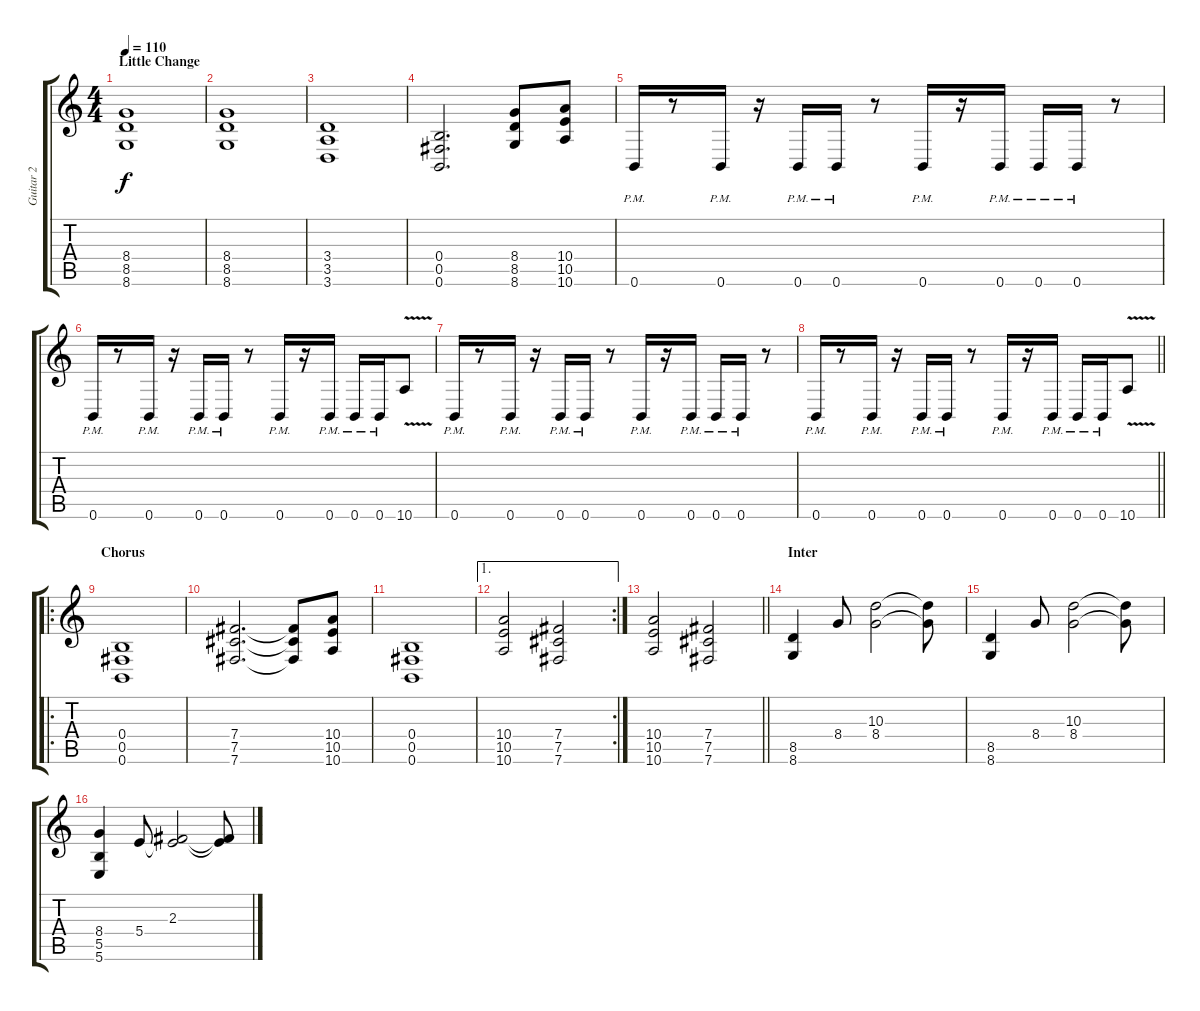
\track ("Guitar 2" "Guitar 2") {instrument distortionguitar}
\staff {score tabs}
\tuning (Db4 Ab3 E3 B2 Gb2 B1) {hide}
\ts (4 4)
\section ("" "Little Change")
\tempo 110
\clef g2
\ks c
(8.4 8.5 8.6).1{dy f} |
(8.4 8.5 8.6).1 |
(3.4 3.5 3.6).1 |
(0.4 0.5 0.6).2{d} (8.4 8.5 8.6).8 (10.4 10.5 10.6).8 |
0.6{pm}.16{volume 16} r.8 0.6{pm}.16 r.16 0.6{pm}.16 0.6{pm}.16 r.8 0.6{pm}.16 r.16 0.6{pm}.16 0.6{pm}.16 0.6{pm}.16 r.8 |
0.6{pm}.16 r.8 0.6{pm}.16 r.16 0.6{pm}.16 0.6{pm}.16 r.8 0.6{pm}.16 r.16 0.6{pm}.16 0.6{pm}.16 0.6{pm}.16 10.6{v}.8 |
0.6{pm}.16 r.8 0.6{pm}.16 r.16 0.6{pm}.16 0.6{pm}.16 r.8 0.6{pm}.16 r.16 0.6{pm}.16 0.6{pm}.16 0.6{pm}.16 r.8 |
\barLineRight lightlight
0.6{pm}.16 r.8 0.6{pm}.16 r.16 0.6{pm}.16 0.6{pm}.16 r.8 0.6{pm}.16 r.16 0.6{pm}.16 0.6{pm}.16 0.6{pm}.16 10.6{v}.8 |
\ro
\section ("" "Chorus")
(0.4 0.5 0.6).1 |
(7.4 7.5 7.6).2{d} (7.4{t} 7.5{t} 7.6{t}).8 (10.4 10.5 10.6).8 |
(0.4 0.5 0.6).1 |
\ae 1
\rc 2
(10.4 10.5 10.6).2 (7.4 7.5 7.6).2 |
\barLineRight lightlight
(10.4 10.5 10.6).2 (7.4 7.5 7.6).2 |
\section ("" "Inter")
(8.5 8.6).4 8.4.8 (10.3 8.4).2 (10.3{t} 8.4{t}).8 |
(8.5 8.6).4 8.4.8 (10.3 8.4).2 (10.3{t} 8.4{t}).8 |
(8.4 5.5 5.6).4 5.4.8 (2.3 5.4{t}).2 (2.3{t} 5.4{t}).8
